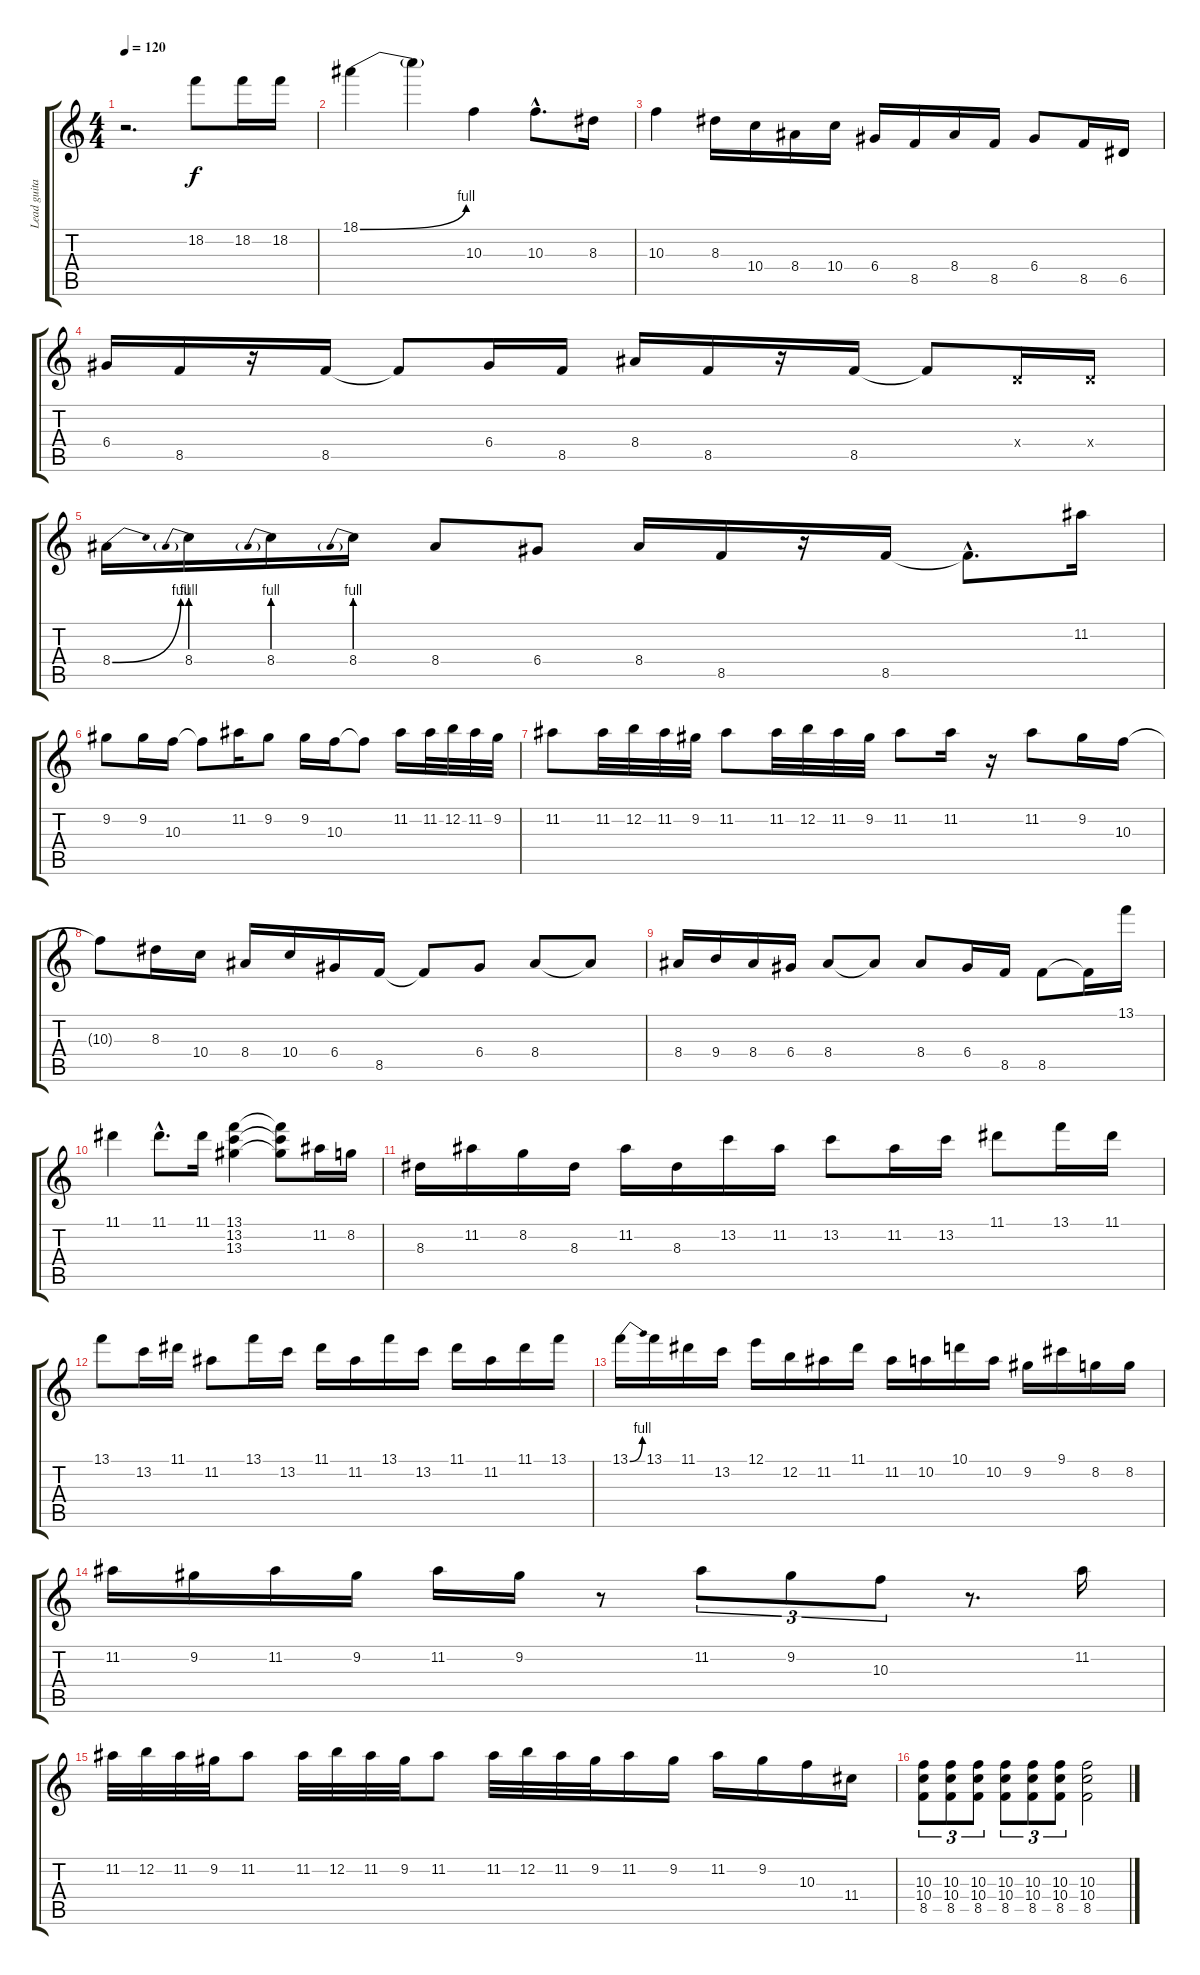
\track ("Lead guitar" "Lead guita") {instrument distortionguitar}
\staff {score tabs}
\tuning (E4 B3 G3 D3 A2 E2) {hide}
\ts (4 4)
\tempo 120
\clef g2
\ks c
r.2{d dy f instrument distortionguitar} 18.2.8 18.2.16 18.2.16 |
18.1{be (bend 0 0 60 4)}.4 18.1{t}.4 10.3.4 10.3{hac}.8{d} 8.3.16 |
10.3.4 8.3.16 10.4.16 8.4.16 10.4.16 6.4.16 8.5.16 8.4.16 8.5.16 6.4.8 8.5.16 6.5.16 |
6.4.16 8.5.16 r.16 8.5.16 8.5{t}.8 6.4.16 8.5.16 8.4.16 8.5.16 r.16 8.5.16 8.5{t}.8 0.4{x}.16 0.4{x}.16 |
8.4{be (bend 0 0 60 4)}.16 8.4{be (prebend 0 4 60 4)}.16 8.4{be (prebend 0 4 60 4)}.16 8.4{be (prebend 0 4 60 4)}.16 8.4.8 6.4.8 8.4.16 8.5.16 r.16 8.5.16 8.5{hac t}.8{d} 11.2.16 |
9.2.8 9.2.16 10.3.16 10.3{t}.8 11.2.16 9.2.8 9.2.16 10.3.16 10.3{t}.8 11.2.16 11.2.32 12.2.32 11.2.32 9.2.32 |
11.2.8 11.2.32 12.2.32 11.2.32 9.2.32 11.2.8 11.2.32 12.2.32 11.2.32 9.2.32 11.2.8 11.2.16 r.16 11.2.8 9.2.16 10.3.16 |
10.3{t}.8 8.3.16 10.4.16 8.4.16 10.4.16 6.4.16 8.5.16 8.5{t}.8 6.4.8 8.4.8 8.4{t}.8 |
8.4.16 9.4.16 8.4.16 6.4.16 8.4.8 8.4{t}.8 8.4.8 6.4.16 8.5.16 8.5.8 8.5{t}.16 13.1.16 |
11.1.4 11.1{hac}.8{d} 11.1.16 (13.1 13.2 13.3).4 (13.1{t} 13.2{t} 13.3{t}).8 11.2.16 8.2.16 |
8.3.16 11.2.16 8.2.16 8.3.16 11.2.16 8.3.16 13.2.16 11.2.16 13.2.8 11.2.16 13.2.16 11.1.8 13.1.16 11.1.16 |
13.1.8 13.2.16 11.1.16 11.2.8 13.1.16 13.2.16 11.1.16 11.2.16 13.1.16 13.2.16 11.1.16 11.2.16 11.1.16 13.1.16 |
13.1{be (bend 0 0 60 4)}.16 13.1.16 11.1.16 13.2.16 12.1.16 12.2.16 11.2.16 11.1.16 11.2.16 10.2.16 10.1.16 10.2.16 9.2.16 9.1.16 8.2.16 8.2.16 |
11.2.16 9.2.16 11.2.16 9.2.16 11.2.16 9.2.16 r.8 11.2.8{tu (3 2)} 9.2.8{tu (3 2)} 10.3.8{tu (3 2)} r.8{d} 11.2.16 |
11.2.32 12.2.32 11.2.32 9.2.32 11.2.8 11.2.32 12.2.32 11.2.32 9.2.32 11.2.8 11.2.32 12.2.32 11.2.32 9.2.32 11.2.16 9.2.16 11.2.16 9.2.16 10.3.16 11.4.16 |
(10.3 10.4 8.5).8{tu (3 2)} (10.3 10.4 8.5).8{tu (3 2)} (10.3 10.4 8.5).8{tu (3 2)} (10.3 10.4 8.5).8{tu (3 2)} (10.3 10.4 8.5).8{tu (3 2)} (10.3 10.4 8.5).8{tu (3 2)} (10.3 10.4 8.5).2
